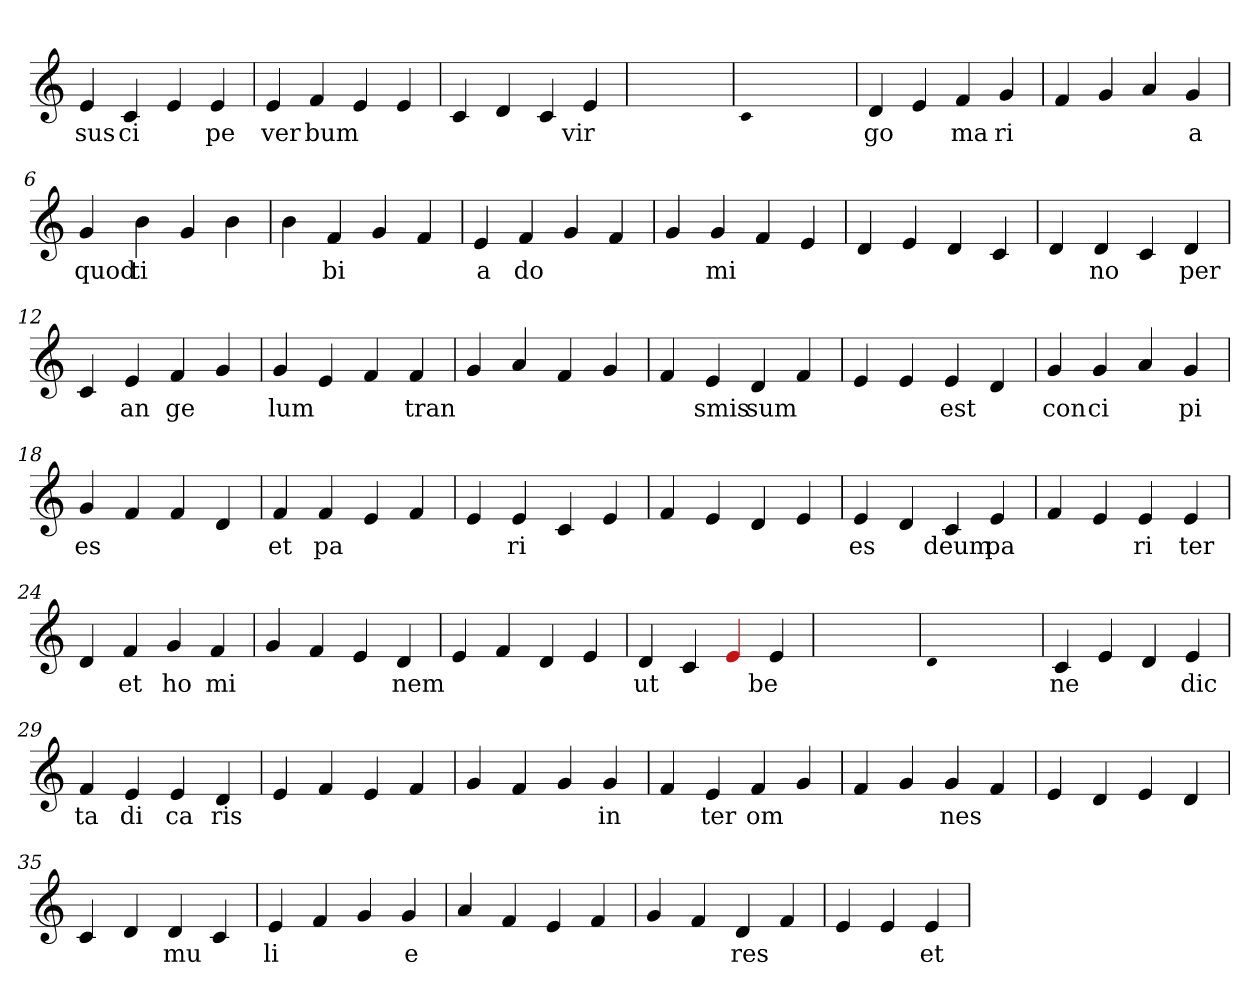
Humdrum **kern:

**kern	**text
*part1	*part1
*staff1	*staff1
*clefG2	*
=1	=1
4e	sus
4c	ci
4e	.
4e	pe
=2	=2
4e	ver
4f	bum
4e	.
4e	.
=3	=3
4c	.
4d	.
4c	.
4e	vir
=4	=4
1ryy	.
=4	=4
qqc	.
1ryy	.
=4	=4
4d	go
4e	.
4f	ma
4g	ri
=5	=5
4f	.
4g	.
4a	.
4g	a
=6	=6
4g	quod
4b	ti
4g	.
4b	.
=7	=7
4b	.
4f	bi
4g	.
4f	.
=8	=8
4e	a
4f	do
4g	.
4f	.
=9	=9
4g	.
4g	mi
4f	.
4e	.
=10	=10
4d	.
4e	.
4d	.
4c	.
=11	=11
4d	.
4d	no
4c	.
4d	per
=12	=12
4c	.
4e	an
4f	ge
4g	.
=13	=13
4g	lum
4e	.
4f	.
4f	tran
=14	=14
4g	.
4a	.
4f	.
4g	.
=15	=15
4f	.
4e	smis
4d	sum
4f	.
=16	=16
4e	.
4e	.
4e	est
4d	.
=17	=17
4g	con
4g	ci
4a	.
4g	pi
=18	=18
4g	es
4f	.
4f	.
4d	.
=19	=19
4f	et
4f	pa
4e	.
4f	.
=20	=20
4e	.
4e	ri
4c	.
4e	.
=21	=21
4f	.
4e	.
4d	.
4e	.
=22	=22
4e	es
4d	.
4c	deum
4e	pa
=23	=23
4f	.
4e	.
4e	ri
4e	ter
=24	=24
4d	.
4f	et
4g	ho
4f	mi
=25	=25
4g	.
4f	.
4e	.
4d	nem
=26	=26
4e	.
4f	.
4d	.
4e	.
=27	=27
4d	ut
4c	.
4Re	.
4e	be
=28	=28
1ryy	.
=28	=28
qqd	.
1ryy	.
=28	=28
4c	ne
4e	.
4d	.
4e	dic
=29	=29
4f	ta
4e	di
4e	ca
4d	ris
=30	=30
4e	.
4f	.
4e	.
4f	.
=31	=31
4g	.
4f	.
4g	.
4g	in
=32	=32
4f	.
4e	ter
4f	om
4g	.
=33	=33
4f	.
4g	.
4g	nes
4f	.
=34	=34
4e	.
4d	.
4e	.
4d	.
=35	=35
4c	.
4d	.
4d	mu
4c	.
=36	=36
4e	li
4f	.
4g	.
4g	e
=37	=37
4a	.
4f	.
4e	.
4f	.
=38	=38
4g	.
4f	.
4d	res
4f	.
=39	=39
4e	.
4e	.
4e	et
=	=
*-	*-
